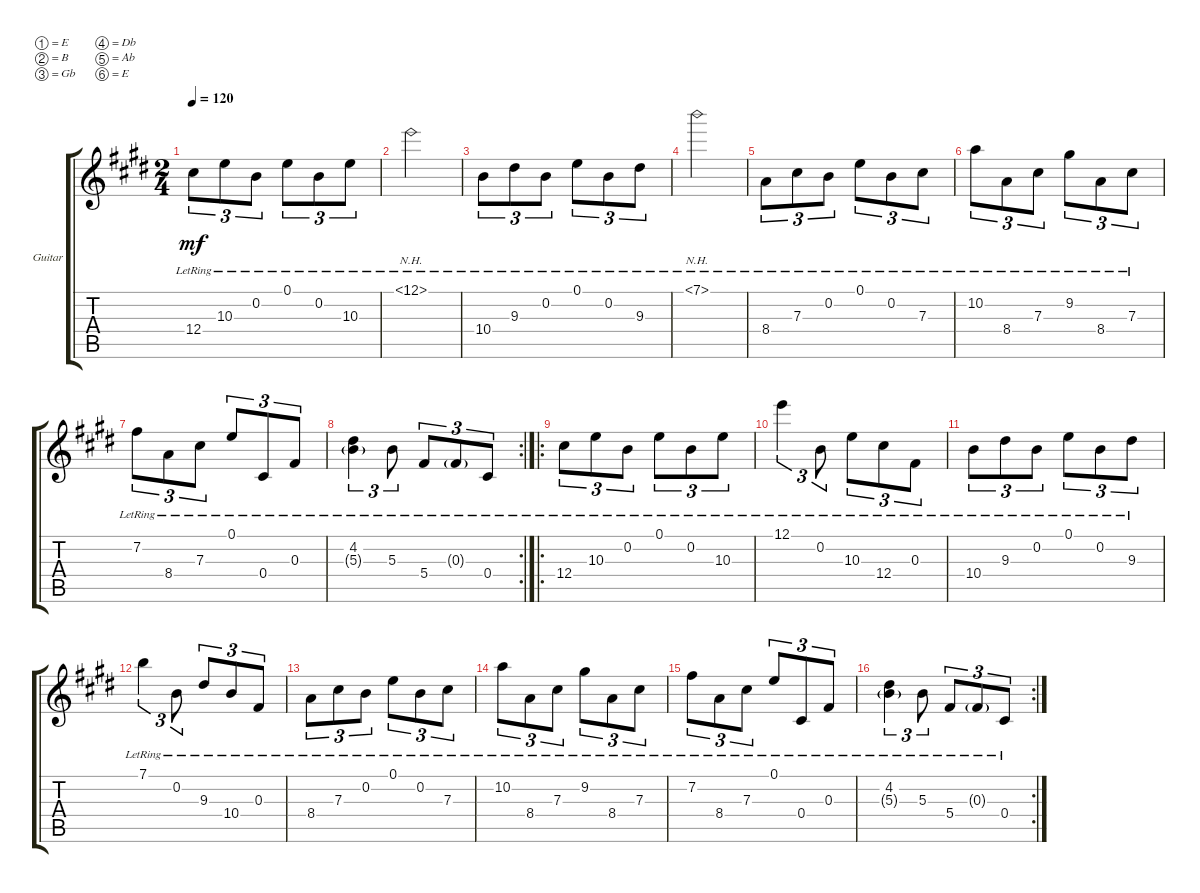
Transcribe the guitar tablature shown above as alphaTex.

\defaultSystemsLayout 4
\bracketExtendMode groupsimilarinstruments
\firstSystemTrackNameOrientation horizontal
\otherSystemsTrackNameOrientation horizontal
\track ("Guitar" "Guitar") {instrument electricguitarclean}
\staff {score tabs}
\tuning (E4 B3 Gb3 Db3 Ab2 E2)
\ts (2 4)
\tempo 120
\clef g2
\ks e
12.4{lr}.8{tu (3 2) dy mf instrument electricguitarclean} 10.3{lr}.8{tu (3 2)} 0.2{lr}.8{tu (3 2)} 0.1{lr}.8{tu (3 2)} 0.2{lr}.8{tu (3 2)} 10.3{lr}.8{tu (3 2)} |
12.1{nh lr}.2 |
10.4{lr}.8{tu (3 2)} 9.3{lr}.8{tu (3 2)} 0.2{lr}.8{tu (3 2)} 0.1{lr}.8{tu (3 2)} 0.2{lr}.8{tu (3 2)} 9.3{lr}.8{tu (3 2)} |
7.1{nh lr}.2 |
8.4{lr}.8{tu (3 2)} 7.3{lr}.8{tu (3 2)} 0.2{lr}.8{tu (3 2)} 0.1{lr}.8{tu (3 2)} 0.2{lr}.8{tu (3 2)} 7.3{lr}.8{tu (3 2)} |
10.2{lr}.8{tu (3 2)} 8.4{lr}.8{tu (3 2)} 7.3{lr}.8{tu (3 2)} 9.2{lr}.8{tu (3 2)} 8.4{lr}.8{tu (3 2)} 7.3{lr}.8{tu (3 2)} |
7.2{lr}.8{tu (3 2)} 8.4{lr}.8{tu (3 2)} 7.3{lr}.8{tu (3 2)} 0.1{lr}.8{tu (3 2)} 0.4{lr}.8{tu (3 2)} 0.3{lr}.8{tu (3 2)} |
\rc 2
(4.2{lr} 5.3{g lr}).4{tu (3 2)} 5.3{lr}.8{tu (3 2)} 5.4{lr}.8{tu (3 2)} 0.3{g lr}.8{tu (3 2)} 0.4{lr}.8{tu (3 2)} |
\ro
12.4{lr}.8{tu (3 2)} 10.3{lr}.8{tu (3 2)} 0.2{lr}.8{tu (3 2)} 0.1{lr}.8{tu (3 2)} 0.2{lr}.8{tu (3 2)} 10.3{lr}.8{tu (3 2)} |
12.1{lr}.4{tu (3 2)} 0.2{lr}.8{tu (3 2)} 10.3{lr}.8{tu (3 2)} 12.4{lr}.8{tu (3 2)} 0.3{lr}.8{tu (3 2)} |
10.4{lr}.8{tu (3 2)} 9.3{lr}.8{tu (3 2)} 0.2{lr}.8{tu (3 2)} 0.1{lr}.8{tu (3 2)} 0.2{lr}.8{tu (3 2)} 9.3{lr}.8{tu (3 2)} |
7.1{lr}.4{tu (3 2)} 0.2{lr}.8{tu (3 2)} 9.3{lr}.8{tu (3 2)} 10.4{lr}.8{tu (3 2)} 0.3{lr}.8{tu (3 2)} |
8.4{lr}.8{tu (3 2)} 7.3{lr}.8{tu (3 2)} 0.2{lr}.8{tu (3 2)} 0.1{lr}.8{tu (3 2)} 0.2{lr}.8{tu (3 2)} 7.3{lr}.8{tu (3 2)} |
10.2{lr}.8{tu (3 2)} 8.4{lr}.8{tu (3 2)} 7.3{lr}.8{tu (3 2)} 9.2{lr}.8{tu (3 2)} 8.4{lr}.8{tu (3 2)} 7.3{lr}.8{tu (3 2)} |
7.2{lr}.8{tu (3 2)} 8.4{lr}.8{tu (3 2)} 7.3{lr}.8{tu (3 2)} 0.1{lr}.8{tu (3 2)} 0.4{lr}.8{tu (3 2)} 0.3{lr}.8{tu (3 2)} |
\rc 2
(4.2{lr} 5.3{g lr}).4{tu (3 2)} 5.3{lr}.8{tu (3 2)} 5.4{lr}.8{tu (3 2)} 0.3{g lr}.8{tu (3 2)} 0.4{lr}.8{tu (3 2)}
